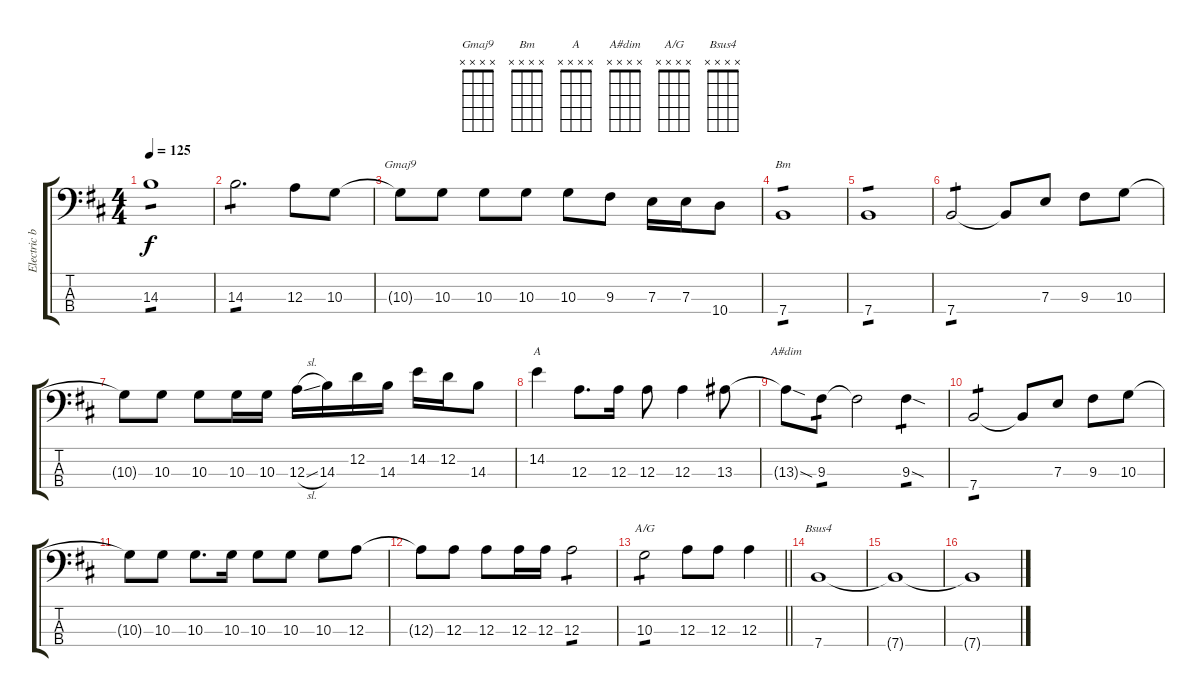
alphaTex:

\track ("Electric bass" "Electric b") {instrument electricbasspick}
\staff {score tabs}
\tuning (G2 D2 A1 E1) {hide}
\chord ("Gmaj9" x x x x)
\chord ("Bm" x x x x)
\chord ("A" x x x x)
\chord ("A#dim" x x x x)
\chord ("A/G" x x x x)
\chord ("Bsus4" x x x x)
\ts (4 4)
\tempo 125
\clef f4
\ks bminor
14.3.1{tp 1 dy f} |
14.3.2{d tp 1} 12.3.8 10.3.8 |
10.3{t}.8{ch "Gmaj9"} 10.3.8 10.3.8 10.3.8 10.3.8 9.3.8 7.3.16 7.3.16 10.4.8 |
7.4.1{ch "Bm" tp 1} |
7.4.1{tp 1} |
7.4.2{tp 1} 7.4{t}.8 7.3.8 9.3.8 10.3.8 |
10.3{t}.8 10.3.8 10.3.8 10.3.16 10.3.16 12.3{sl}.16 14.3.16 12.2.16 14.3.16 14.2.16 12.2.16 14.3.8 |
14.2.4{ch "A"} 12.3.8{d} 12.3.16 12.3.8 12.3.4 13.3.8 |
13.3{sod t}.8{ch "A#dim"} 9.3.8{tp 1} 9.3{t}.2 9.3{sod}.4{tp 1} |
7.4.2{tp 1} 7.4{t}.8 7.3.8 9.3.8 10.3.8 |
10.3{t}.8 10.3.8 10.3.8{d} 10.3.16 10.3.8 10.3.8 10.3.8 12.3.8 |
12.3{t}.8 12.3.8 12.3.8 12.3.16 12.3.16 12.3.2{tp 1} |
\barLineRight lightlight
10.3.2{ch "A/G" tp 1} 12.3.8 12.3.8 12.3.4 |
7.4.1{ch "Bsus4"} |
7.4{t}.1 |
7.4{t}.1
